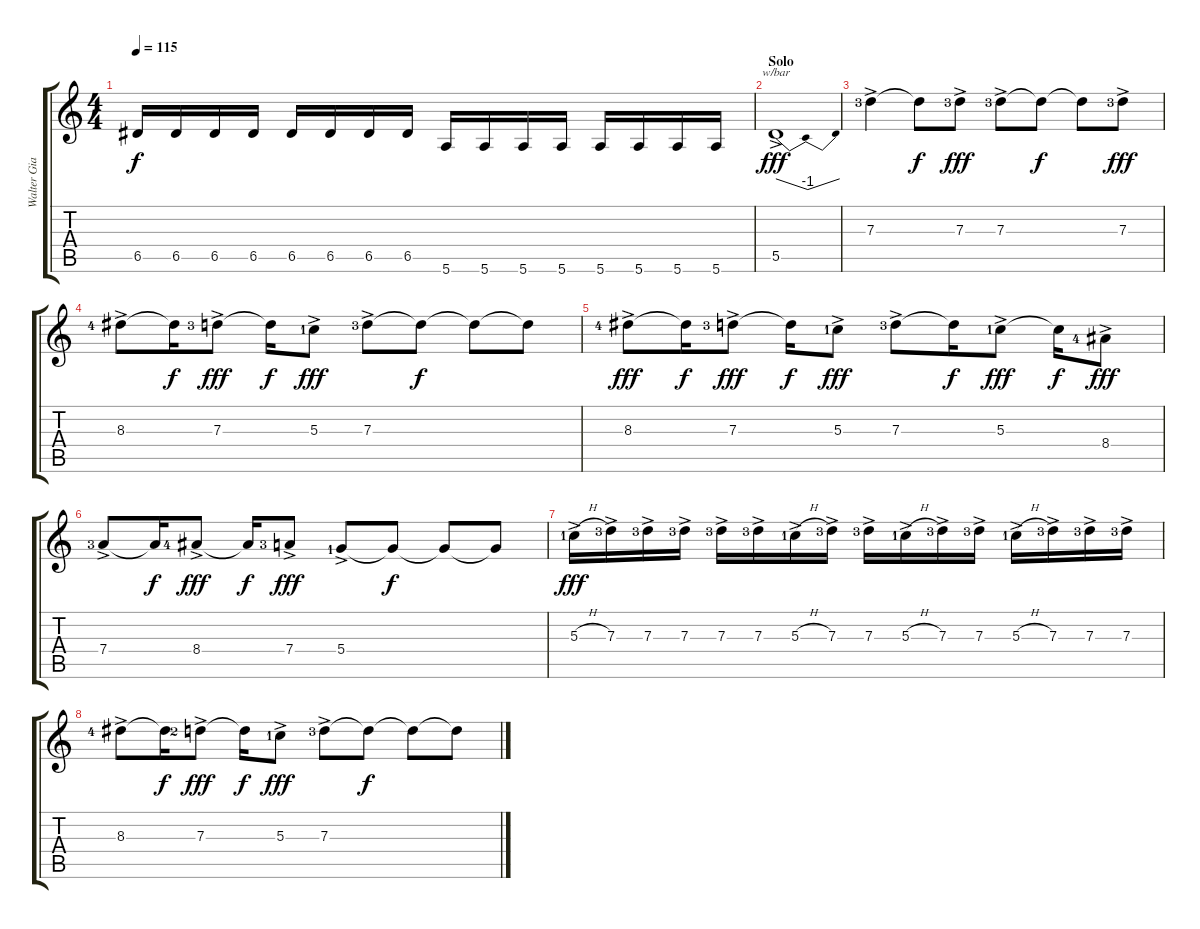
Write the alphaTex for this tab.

\track ("Walter Giardino" "Walter Gia") {instrument overdrivenguitar}
\staff {score tabs}
\tuning (E4 B3 G3 D3 A2 E2) {hide}
\ts (4 4)
\tempo 115
\clef g2
\ks c
6.5.16{dy f} 6.5.16 6.5.16 6.5.16 6.5.16 6.5.16 6.5.16 6.5.16 5.6.16 5.6.16 5.6.16 5.6.16 5.6.16 5.6.16 5.6.16 5.6.16 |
\section ("" "Solo")
5.5{ac}.1{tbe (dip default 0 0 30 -4 60 0) dy fff} |
7.3{ac lf 4}.4{volume 16} 7.3{t}.8{dy f} 7.3{ac lf 4}.8{dy fff} 7.3{ac lf 4}.8 7.3{t}.8{dy f} 7.3{t}.8 7.3{ac lf 4}.8{dy fff} |
8.3{ac lf 5}.8 8.3{t}.16{dy f} 7.3{ac lf 4}.8{dy fff} 7.3{t}.16{dy f} 5.3{ac lf 2}.8{dy fff} 7.3{ac lf 4}.8 7.3{t}.8{dy f} 7.3{t}.8 7.3{t}.8 |
8.3{ac lf 5}.8{dy fff} 8.3{t}.16{dy f} 7.3{ac lf 4}.8{dy fff} 7.3{t}.16{dy f} 5.3{ac lf 2}.8{dy fff} 7.3{ac lf 4}.8 7.3{t}.16{dy f} 5.3{ac lf 2}.8{dy fff} 5.3{t}.16{dy f} 8.4{ac lf 5}.8{dy fff} |
7.4{ac lf 4}.8 7.4{t}.16{dy f} 8.4{ac lf 5}.8{dy fff} 8.4{t}.16{dy f} 7.4{ac lf 4}.8{dy fff} 5.4{ac lf 2}.8 5.4{t}.8{dy f} 5.4{t}.8 5.4{t}.8 |
5.3{h ac lf 2}.16{dy fff} 7.3{ac lf 4}.16 7.3{ac lf 4}.16 7.3{ac lf 4}.16 7.3{ac lf 4}.16 7.3{ac lf 4}.16 5.3{h ac lf 2}.16 7.3{ac lf 4}.16 7.3{ac lf 4}.16 5.3{h ac lf 2}.16 7.3{ac lf 4}.16 7.3{ac lf 4}.16 5.3{h ac lf 2}.16 7.3{ac lf 4}.16 7.3{ac lf 4}.16 7.3{ac lf 4}.16 |
8.3{ac lf 5}.8 8.3{t}.16{dy f} 7.3{ac lf 3}.8{dy fff} 7.3{t}.16{dy f} 5.3{ac lf 2}.8{dy fff} 7.3{ac lf 4}.8 7.3{t}.8{dy f} 7.3{t}.8 7.3{t}.8
